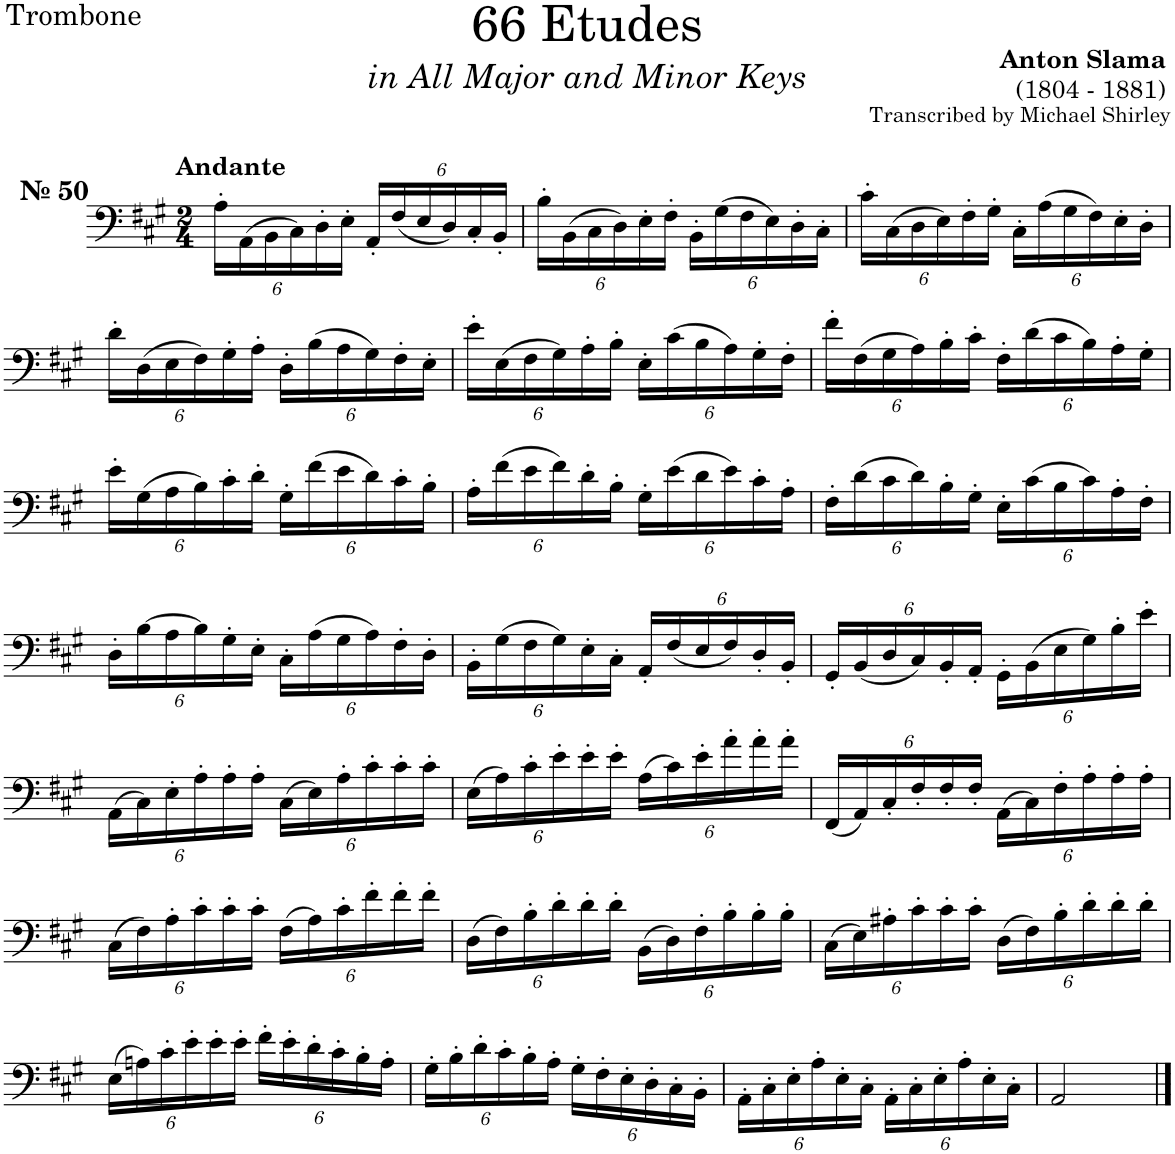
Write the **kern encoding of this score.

**kern
*part1
*staff1
*I"Trombone
*I'Tbn.
*clefF4
*k[f#c#g#]
*M2/4
*Xbrackettup
=1
!LO:TX:a:B:t=Andante
!LO:TX:a:B:t=№ 50
24A'\LL
(>24AA\
24BB\
24C#\)
24D'\
24E'\JJ
24AA'/LL
(<24F#/
24E/
24D/)
24C#'/
24BB'/JJ
=2
24B'\LL
(>24BB\
24C#\
24D\)
24E'\
24F#'\JJ
24BB'\LL
(>24G#\
24F#\
24E\)
24D'\
24C#'\JJ
=3
24c#'\LL
(>24C#\
24D\
24E\)
24F#'\
24G#'\JJ
24C#'\LL
(>24A\
24G#\
24F#\)
24E'\
24D'\JJ
!!LO:LB:g=z
=4
24d'\LL
(>24D\
24E\
24F#\)
24G#'\
24A'\JJ
24D'\LL
(>24B\
24A\
24G#\)
24F#'\
24E'\JJ
=5
24e'\LL
(>24E\
24F#\
24G#\)
24A'\
24B'\JJ
24E'\LL
(>24c#\
24B\
24A\)
24G#'\
24F#'\JJ
=6
24f#'\LL
(>24F#\
24G#\
24A\)
24B'\
24c#'\JJ
24F#'\LL
(>24d\
24c#\
24B\)
24A'\
24G#'\JJ
!!LO:LB:g=z
=7
24e'\LL
(>24G#\
24A\
24B\)
24c#'\
24d'\JJ
24G#'\LL
(>24f#\
24e\
24d\)
24c#'\
24B'\JJ
=8
24A'\LL
(>24f#\
24e\
24f#\)
24d'\
24B'\JJ
24G#'\LL
(>24e\
24d\
24e\)
24c#'\
24A'\JJ
=9
24F#'\LL
(>24d\
24c#\
24d\)
24B'\
24G#'\JJ
24E'\LL
(>24c#\
24B\
24c#\)
24A'\
24F#'\JJ
!!LO:LB:g=z
=10
24D'\LL
[>24B\
24A\
24B\]
24G#'\
24E'\JJ
24C#'\LL
(>24A\
24G#\
24A\)
24F#'\
24D'\JJ
=11
24BB'\LL
(>24G#\
24F#\
24G#\)
24E'\
24C#'\JJ
24AA'/LL
(24F#/
24E/
24F#/)
24D'/
24BB'/JJ
=12
24GG#'/LL
(<24BB/
24D/
24C#/)
24BB'/
24AA'/JJ
24GG#'\LL
(>24BB\
24E\
24G#\)
24B'\
24e'\JJ
!!LO:LB:g=z
=13
(>24AA\LL
24C#\)
24E'\
24A'\
24A'\
24A'\JJ
(>24C#\LL
24E\)
24A'\
24c#'\
24c#'\
24c#'\JJ
=14
(>24E\LL
24A\)
24c#'\
24e'\
24e'\
24e'\JJ
(>24A\LL
24c#\)
24e'\
24a'\
24a'\
24a'\JJ
=15
(<24FF#/LL
24AA/)
24C#'/
24F#'/
24F#'/
24F#'/JJ
(>24AA\LL
24C#\)
24F#'\
24A'\
24A'\
24A'\JJ
!!LO:LB:g=z
=16
(24C#\LL
24F#\)
24A'\
24c#'\
24c#'\
24c#'\JJ
(>24F#\LL
24A\)
24c#'\
24f#'\
24f#'\
24f#'\JJ
=17
(24D\LL
24F#\)
24B'\
24d'\
24d'\
24d'\JJ
(>24BB\LL
24D\)
24F#'\
24B'\
24B'\
24B'\JJ
=18
(>24C#\LL
24E\)
24A#X'\
24c#'\
24c#'\
24c#'\JJ
(24D\LL
24F#\)
24B'\
24d'\
24d'\
24d'\JJ
!!LO:LB:g=z
=19
(24E\LL
24An\)
24c#'\
24e'\
24e'\
24e'\JJ
24f#'\LL
24e'\
24d'\
24c#'\
24B'\
24A'\JJ
=20
24G#'\LL
24B'\
24d'\
24c#'\
24B'\
24A'\JJ
24G#'\LL
24F#'\
24E'\
24D'\
24C#'\
24BB'\JJ
=21
24AA'\LL
24C#'\
24E'\
24A'\
24E'\
24C#'\JJ
24AA'\LL
24C#'\
24E'\
24A'\
24E'\
24C#'\JJ
=22
2AA/
==
*-
